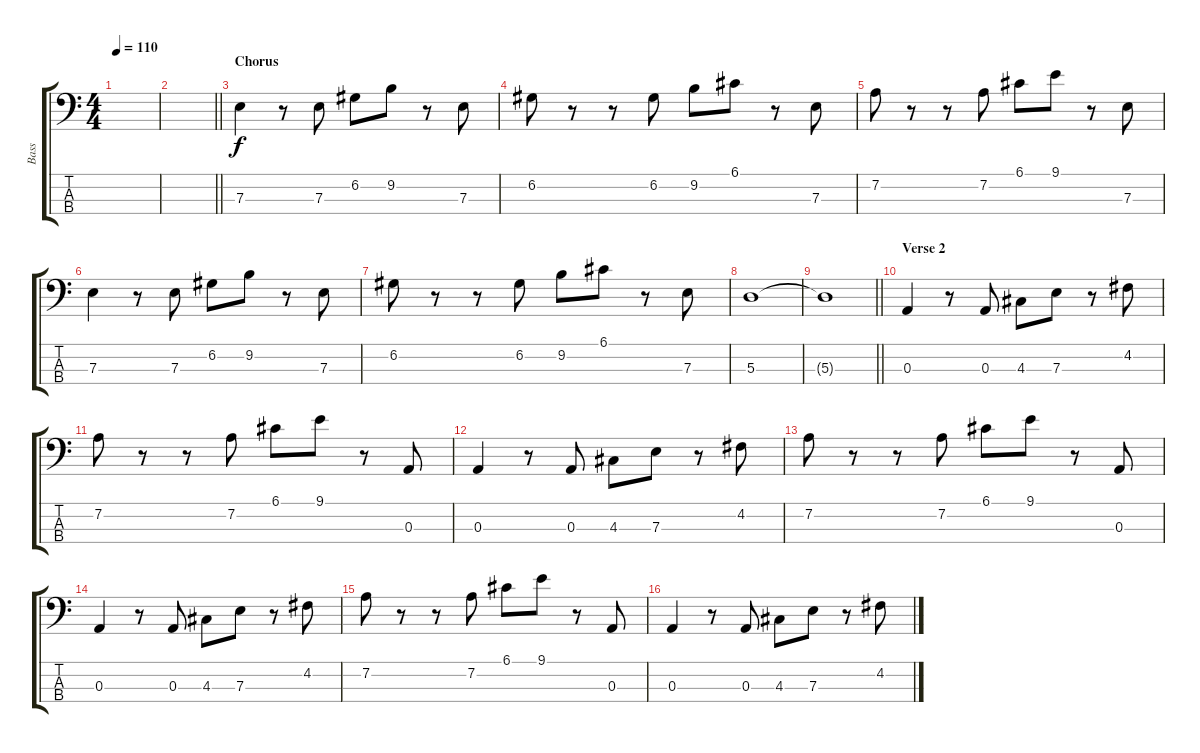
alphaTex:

\track ("Bass" "Bass") {instrument electricbassfinger}
\staff {score tabs}
\tuning (G2 D2 A1 E1) {hide}
\ts (4 4)
\tempo 110
\clef f4
\ks c
|
\barLineRight lightlight
|
\section ("" "Chorus")
7.3.4 r.8 7.3.8 6.2.8 9.2.8 r.8 7.3.8 |
6.2.8 r.8 r.8 6.2.8 9.2.8 6.1.8 r.8 7.3.8 |
7.2.8 r.8 r.8 7.2.8 6.1.8 9.1.8 r.8 7.3.8 |
7.3.4 r.8 7.3.8 6.2.8 9.2.8 r.8 7.3.8 |
6.2.8 r.8 r.8 6.2.8 9.2.8 6.1.8 r.8 7.3.8 |
5.3.1 |
\barLineRight lightlight
5.3{t}.1 |
\section ("" "Verse 2")
0.3.4 r.8 0.3.8 4.3.8 7.3.8 r.8 4.2.8 |
7.2.8 r.8 r.8 7.2.8 6.1.8 9.1.8 r.8 0.3.8 |
0.3.4 r.8 0.3.8 4.3.8 7.3.8 r.8 4.2.8 |
7.2.8 r.8 r.8 7.2.8 6.1.8 9.1.8 r.8 0.3.8 |
0.3.4 r.8 0.3.8 4.3.8 7.3.8 r.8 4.2.8 |
7.2.8 r.8 r.8 7.2.8 6.1.8 9.1.8 r.8 0.3.8 |
0.3.4 r.8 0.3.8 4.3.8 7.3.8 r.8 4.2.8
